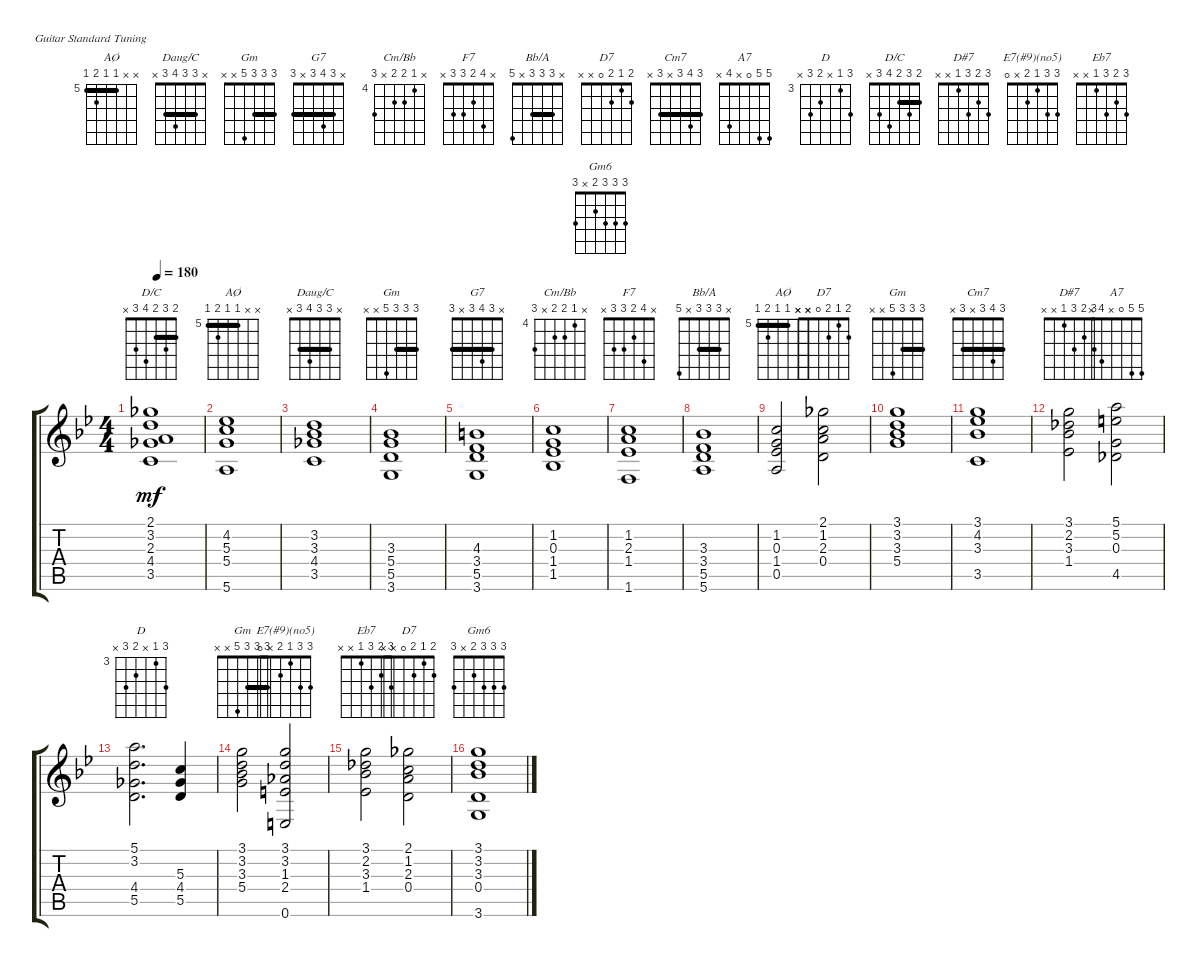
\defaultSystemsLayout 4
\singleTrackTrackNamePolicy hidden
\otherSystemsTrackNameOrientation horizontal
\chordDiagramsInScore
\track ("Steel Guitar" "s.guit.") {instrument electricguitarjazz}
\staff {score tabs}
\tuning (E4 B3 G3 D3 A2 E2)
\chord ("AØ" x 4 5 5 x 5)
\chord ("Daug/C" x 3 3 4 3 x) {barre (3 3)}
\chord ("Gm" x 3 3 5 x 3) {barre (3 3)}
\chord ("G7" x 3 4 3 x 3) {barre (3 3)}
\chord ("Cm/Bb" x 4 5 5 x 6) {firstfret 4}
\chord ("F7" x 4 2 3 3 x)
\chord ("Bb/A" x 3 3 3 x 5) {barre (3 3)}
\chord ("AØ" x x 5 5 6 5) {firstfret 5 barre (5 5)}
\chord ("D7" x 7 5 7 5 x) {firstfret 5 barre 5}
\chord ("Gm" 3 3 3 5 x x) {barre (3 3)}
\chord ("Cm7" 3 4 3 x 3 x) {barre (3 3)}
\chord ("A7" 5 5 0 x 4 x)
\chord ("D" 5 3 x 4 5 x) {firstfret 3}
\chord ("D/C" 2 3 2 4 3 x) {barre 2}
\chord ("D#7" 3 2 3 1 x x)
\chord ("E7(#9)(no5)" 3 3 1 2 x 0)
\chord ("Eb7" 3 2 3 1 x x)
\chord ("D7" 2 1 2 0 x x)
\chord ("Gm6" 3 3 3 2 x 3)
\ts (4 4)
\tempo 180
\clef g2
\ks gminor
(2.3 2.1 4.4 3.2 3.5).1{ch "D/C" dy mf} |
(5.6 5.4 5.3 4.2).1{ch "AØ"} |
(3.5 4.4 3.3 3.2).1{ch "Daug/C"} |
(3.6 5.5 5.4 3.3).1{ch "Gm"} |
(3.6 5.5 3.4 4.3).1{ch "G7"} |
(1.5 1.4 0.3 1.2).1{ch "Cm/Bb"} |
(1.6 1.4 2.3 1.2).1{ch "F7"} |
(5.6 5.5 3.3 3.4).1{ch "Bb/A"} |
(0.5 1.4 0.3 1.2).2{ch "AØ"} (0.4 2.3 1.2 2.1).2{ch "D7"} |
(5.4 3.3 3.2 3.1).1{ch "Gm"} |
(3.5 3.3 4.2 3.1).1{ch "Cm7"} |
(1.4 2.2 3.1 3.3).2{ch "D#7"} (4.5 0.3 5.2 5.1).2{ch "A7"} |
(5.5 4.4 5.1 3.2).2{d ch "D"} (5.5 4.4 5.3).4 |
(5.4 3.3 3.2 3.1).2{ch "Gm"} (2.4 3.2 3.1 0.6 1.3).2{ch "E7(#9)(no5)"} |
(1.4 3.3 2.2 3.1).2{ch "Eb7"} (0.4 2.3 1.2 2.1).2{ch "D7"} |
(3.1 3.6 0.4 3.3 3.2).1{ch "Gm6"}
